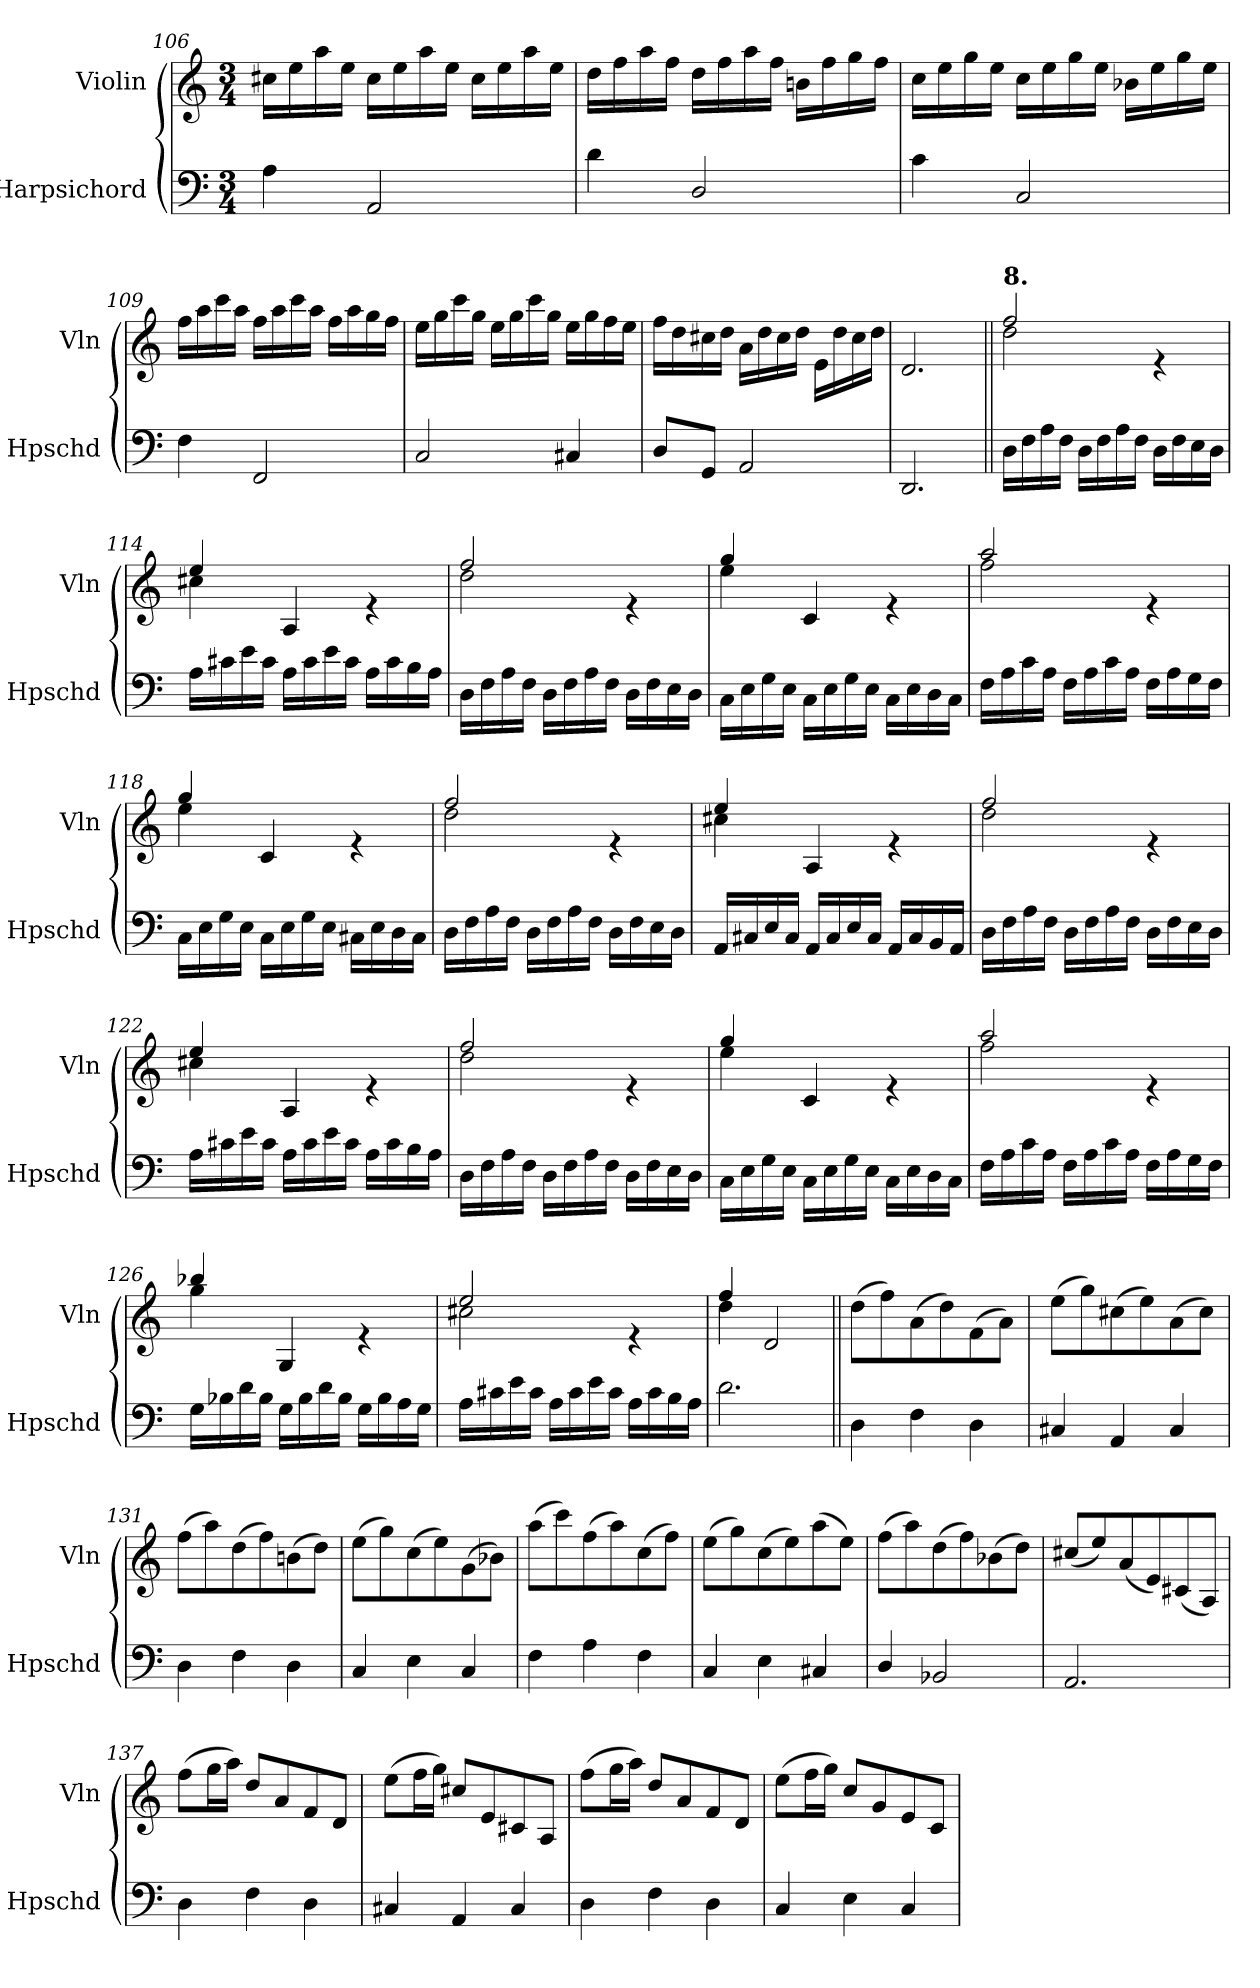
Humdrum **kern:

**kern	**kern
*part2	*part1
*staff2	*staff1
*I"Harpsichord	*I"Violin
*I'Hpschd	*I'Vln
*clefF4	*clefG2
*k[]	*k[]
*M3/4	*M3/4
=106	=106
4A\	16cc#X\LL
.	16ee\
.	16aa\
.	16ee\JJ
2AA/	16cc#\LL
.	16ee\
.	16aa\
.	16ee\JJ
.	16cc#\LL
.	16ee\
.	16aa\
.	16ee\JJ
=107	=107
4d\	16dd\LL
.	16ff\
.	16aa\
.	16ff\JJ
2D/	16dd\LL
.	16ff\
.	16aa\
.	16ff\JJ
.	16bn\LL
.	16ff\
.	16gg\
.	16ff\JJ
!!LO:LB:g=z
=108	=108
4c\	16cc\LL
.	16ee\
.	16gg\
.	16ee\JJ
2C/	16cc\LL
.	16ee\
.	16gg\
.	16ee\JJ
.	16b-X\LL
.	16ee\
.	16gg\
.	16ee\JJ
=109	=109
4F\	16ff\LL
.	16aa\
.	16ccc\
.	16aa\JJ
2FF/	16ff\LL
.	16aa\
.	16ccc\
.	16aa\JJ
.	16ff\LL
.	16aa\
.	16gg\
.	16ff\JJ
=110	=110
2C/	16ee\LL
.	16gg\
.	16ccc\
.	16gg\JJ
.	16ee\LL
.	16gg\
.	16ccc\
.	16gg\JJ
4C#X/	16ee\LL
.	16gg\
.	16ff\
.	16ee\JJ
!!LO:LB:g=z
=111	=111
8D/L	16ff\LL
.	16dd\
8GG/J	16cc#X\
.	16dd\JJ
2AA/	16a\LL
.	16dd\
.	16cc#\
.	16dd\JJ
.	16e\LL
.	16dd\
.	16cc#\
.	16dd\JJ
=112	=112
2.DD/	2.d/
=113||	=113||
*	*^
!	!LO:TX:a:B:t=8.	!
16D\LL	2ff/	2dd\
16F\	.	.
16A\	.	.
16F\JJ	.	.
16D\LL	.	.
16F\	.	.
16A\	.	.
16F\JJ	.	.
16D\LL	4re	4ryy
16F\	.	.
16E\	.	.
16D\JJ	.	.
=114	=114	=114
16A\LL	4ee/	4cc#X\
16c#X\	.	.
16e\	.	.
16c#\JJ	.	.
16A\LL	4A/	2ryy
16c#\	.	.
16e\	.	.
16c#\JJ	.	.
16A\LL	4re	.
16c#\	.	.
16B\	.	.
16A\JJ	.	.
!!LO:LB:g=z	!!
=115	=115	=115
16D\LL	2ff/	2dd\
16F\	.	.
16A\	.	.
16F\JJ	.	.
16D\LL	.	.
16F\	.	.
16A\	.	.
16F\JJ	.	.
16D\LL	4re	4ryy
16F\	.	.
16E\	.	.
16D\JJ	.	.
=116	=116	=116
16C\LL	4gg/	4ee\
16E\	.	.
16G\	.	.
16E\JJ	.	.
16C\LL	4c/	2ryy
16E\	.	.
16G\	.	.
16E\JJ	.	.
16C\LL	4re	.
16E\	.	.
16D\	.	.
16C\JJ	.	.
=117	=117	=117
16F\LL	2aa/	2ff\
16A\	.	.
16c\	.	.
16A\JJ	.	.
16F\LL	.	.
16A\	.	.
16c\	.	.
16A\JJ	.	.
16F\LL	4re	4ryy
16A\	.	.
16G\	.	.
16F\JJ	.	.
!!LO:LB:g=z	!!
=118	=118	=118
16C\LL	4gg/	4ee\
16E\	.	.
16G\	.	.
16E\JJ	.	.
16C\LL	4c/	2ryy
16E\	.	.
16G\	.	.
16E\JJ	.	.
16C#X\LL	4re	.
16E\	.	.
16D\	.	.
16C#\JJ	.	.
=119	=119	=119
16D\LL	2ff/	2dd\
16F\	.	.
16A\	.	.
16F\JJ	.	.
16D\LL	.	.
16F\	.	.
16A\	.	.
16F\JJ	.	.
16D\LL	4re	4ryy
16F\	.	.
16E\	.	.
16D\JJ	.	.
=120	=120	=120
16AA/LL	4ee/	4cc#X\
16C#X/	.	.
16E/	.	.
16C#/JJ	.	.
16AA/LL	4A/	2ryy
16C#/	.	.
16E/	.	.
16C#/JJ	.	.
16AA/LL	4re	.
16C#/	.	.
16BB/	.	.
16AA/JJ	.	.
!!LO:PB:g=z	!!
=121	=121	=121
16D\LL	2ff/	2dd\
16F\	.	.
16A\	.	.
16F\JJ	.	.
16D\LL	.	.
16F\	.	.
16A\	.	.
16F\JJ	.	.
16D\LL	4re	4ryy
16F\	.	.
16E\	.	.
16D\JJ	.	.
=122	=122	=122
16A\LL	4ee/	4cc#X\
16c#X\	.	.
16e\	.	.
16c#\JJ	.	.
16A\LL	4A/	2ryy
16c#\	.	.
16e\	.	.
16c#\JJ	.	.
16A\LL	4re	.
16c#\	.	.
16B\	.	.
16A\JJ	.	.
=123	=123	=123
16D\LL	2ff/	2dd\
16F\	.	.
16A\	.	.
16F\JJ	.	.
16D\LL	.	.
16F\	.	.
16A\	.	.
16F\JJ	.	.
16D\LL	4re	4ryy
16F\	.	.
16E\	.	.
16D\JJ	.	.
!!LO:LB:g=z	!!
=124	=124	=124
16C\LL	4gg/	4ee\
16E\	.	.
16G\	.	.
16E\JJ	.	.
16C\LL	4c/	2ryy
16E\	.	.
16G\	.	.
16E\JJ	.	.
16C\LL	4re	.
16E\	.	.
16D\	.	.
16C\JJ	.	.
=125	=125	=125
16F\LL	2aa/	2ff\
16A\	.	.
16c\	.	.
16A\JJ	.	.
16F\LL	.	.
16A\	.	.
16c\	.	.
16A\JJ	.	.
16F\LL	4re	4ryy
16A\	.	.
16G\	.	.
16F\JJ	.	.
=126	=126	=126
16G\LL	4bb-X/	4gg\
16B-X\	.	.
16d\	.	.
16B-\JJ	.	.
16G\LL	4G/	2ryy
16B-\	.	.
16d\	.	.
16B-\JJ	.	.
16G\LL	4re	.
16B-\	.	.
16A\	.	.
16G\JJ	.	.
!!LO:LB:g=z	!!
=127	=127	=127
16A\LL	2ee/	2cc#X\
16c#X\	.	.
16e\	.	.
16c#\JJ	.	.
16A\LL	.	.
16c#\	.	.
16e\	.	.
16c#\JJ	.	.
16A\LL	4re	4ryy
16c#\	.	.
16B\	.	.
16A\JJ	.	.
=128	=128	=128
2.d\	4ff/	4dd\
.	2d/	2ryy
=129||	=129||	=129||
!	!LO:TX:a:B:t=9. Adagio	!
*	*v	*v
4D\	(8dd\L
.	8ff\)
4F\	(8a\
.	8dd\)
4D\	(8f\
.	8a\J)
=130	=130
4C#X/	(8ee\L
.	8gg\)
4AA/	(8cc#X\
.	8ee\)
4C#/	(8a\
.	8cc#\J)
=131	=131
4D\	(8ff\L
.	8aa\)
4F\	(8dd\
.	8ff\)
4D\	(8bn\
.	8dd\J)
!!LO:LB:g=z
=132	=132
4C/	(8ee\L
.	8gg\)
4E\	(8cc\
.	8ee\)
4C/	(8g\
.	8b-X\J)
=133	=133
4F\	(8aa\L
.	8ccc\)
4A\	(8ff\
.	8aa\)
4F\	(8cc\
.	8ff\J)
=134	=134
4C/	(8ee\L
.	8gg\)
4E\	(8cc\
.	8ee\)
4C#X/	(8aa\
.	8ee\J)
=135	=135
4D/	(8ff\L
.	8aa\)
2BB-X/	(8dd\
.	8ff\)
.	(8b-X\
.	8dd\J)
=136	=136
2.AA/	(8cc#X/L
.	8ee/)
.	(8a/
.	8e/)
.	(8c#X/
.	8A/J)
=137	=137
4D\	(8ff\L
.	16gg\L
.	16aa\JJ)
4F\	8dd/L
.	8a/
4D\	8f/
.	8d/J
!!LO:LB:g=z
=138	=138
4C#X/	(8ee\L
.	16ff\L
.	16gg\JJ)
4AA/	8cc#X/L
.	8e/
4C#/	8c#X/
.	8A/J
=139	=139
4D\	(8ff\L
.	16gg\L
.	16aa\JJ)
4F\	8dd/L
.	8a/
4D\	8f/
.	8d/J
=140	=140
4C/	(8ee\L
.	16ff\L
.	16gg\JJ)
4E\	8cc/L
.	8g/
4C/	8e/
.	8c/J
=	=
*-	*-
